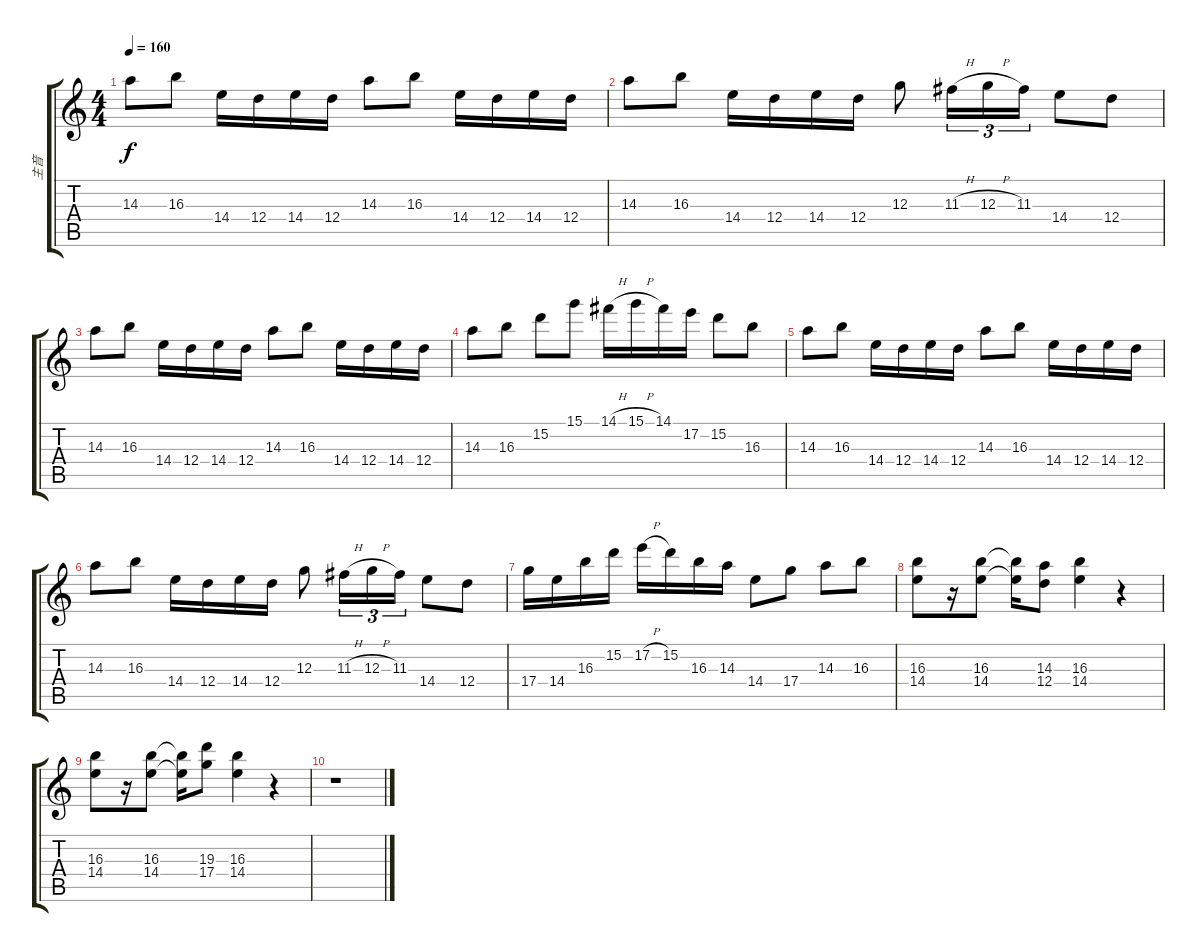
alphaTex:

\track ("主音" "主音") {instrument overdrivenguitar}
\staff {score tabs}
\tuning (E4 B3 G3 D3 A2 E2) {hide}
\ts (4 4)
\tempo 160
\clef g2
\ks c
14.3.8{dy f} 16.3.8 14.4.16 12.4.16 14.4.16 12.4.16 14.3.8 16.3.8 14.4.16 12.4.16 14.4.16 12.4.16 |
14.3.8 16.3.8 14.4.16 12.4.16 14.4.16 12.4.16 12.3.8 11.3{h}.16{tu (3 2)} 12.3{h}.16{tu (3 2)} 11.3.16{tu (3 2)} 14.4.8 12.4.8 |
14.3.8 16.3.8 14.4.16 12.4.16 14.4.16 12.4.16 14.3.8 16.3.8 14.4.16 12.4.16 14.4.16 12.4.16 |
14.3.8 16.3.8 15.2.8 15.1.8 14.1{h}.16 15.1{h}.16 14.1.16 17.2.16 15.2.8 16.3.8 |
14.3.8 16.3.8 14.4.16 12.4.16 14.4.16 12.4.16 14.3.8 16.3.8 14.4.16 12.4.16 14.4.16 12.4.16 |
14.3.8 16.3.8 14.4.16 12.4.16 14.4.16 12.4.16 12.3.8 11.3{h}.16{tu (3 2)} 12.3{h}.16{tu (3 2)} 11.3.16{tu (3 2)} 14.4.8 12.4.8 |
17.4.16 14.4.16 16.3.16 15.2.16 17.2{h}.16 15.2.16 16.3.16 14.3.16 14.4.8 17.4.8 14.3.8 16.3.8 |
(16.3 14.4).8 r.16 (16.3 14.4).8 (16.3{t} 14.4{t}).16 (14.3 12.4).8 (16.3 14.4).4 r.4 |
(16.3 14.4).8 r.16 (16.3 14.4).8 (16.3{t} 14.4{t}).16 (19.3 17.4).8 (16.3 14.4).4 r.4 |
r.1
